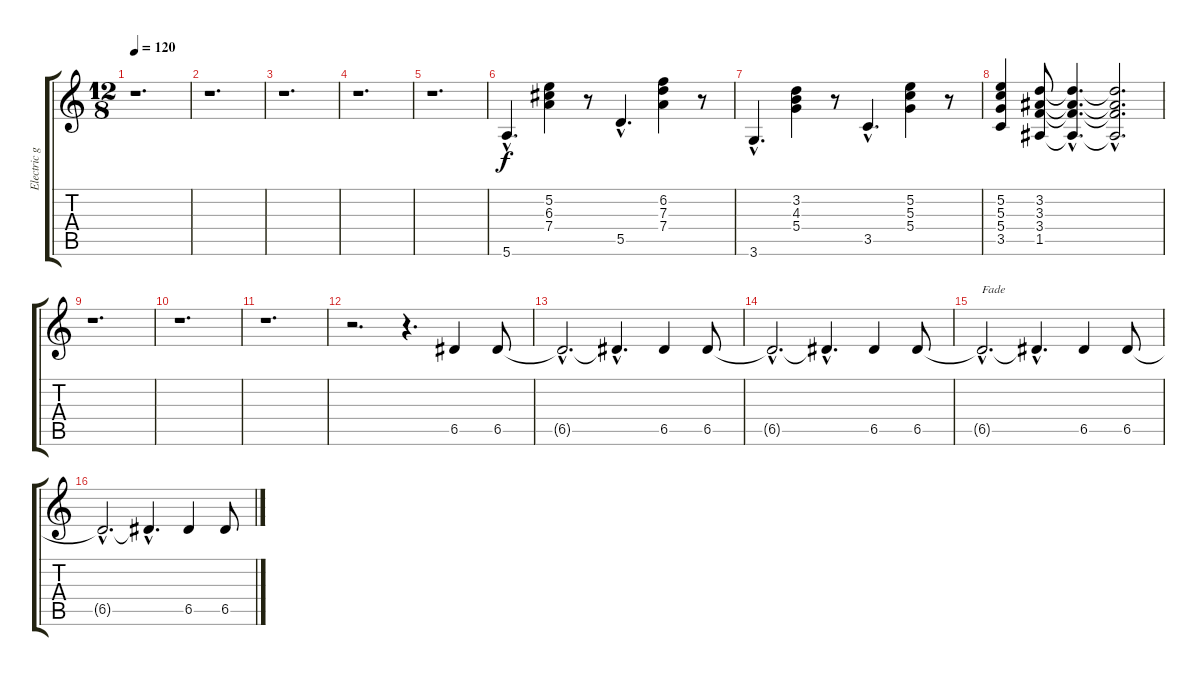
\track ("Electric guitar 7" "Electric g") {instrument overdrivenguitar}
\staff {score tabs}
\tuning (E4 B3 G3 D3 A2 E2) {hide}
\ts (12 8)
\tempo 120
\clef g2
\ks c
r.1{d dy f} |
r.1{d} |
r.1{d} |
r.1{d} |
r.1{d} |
5.6{hac}.4{d} (5.2 6.3 7.4).4 r.8 5.5{hac}.4{d} (6.2 7.3 7.4).4 r.8 |
3.6{hac}.4{d} (3.2 4.3 5.4).4 r.8 3.5{hac}.4{d} (5.2 5.3 5.4).4 r.8 |
(5.2 5.3 5.4 3.5).4 (3.2 3.3 3.4 1.5).8 (3.2{hac t} 3.3{hac t} 3.4{hac t} 1.5{hac t}).4{d} (3.2{hac t} 3.3{hac t} 3.4{hac t} 1.5{hac t}).2{d} |
r.1{d} |
r.1{d} |
r.1{d} |
r.2{d} r.4{d} 6.5.4 6.5.8 |
6.5{hac t}.2{d} 6.5{hac t}.4{d} 6.5.4 6.5.8 |
6.5{hac t}.2{d} 6.5{hac t}.4{d} 6.5.4 6.5.8 |
6.5{hac t}.2{d txt "Fade"} 6.5{hac t}.4{d} 6.5.4 6.5.8 |
6.5{hac t}.2{d} 6.5{hac t}.4{d} 6.5.4 6.5.8
